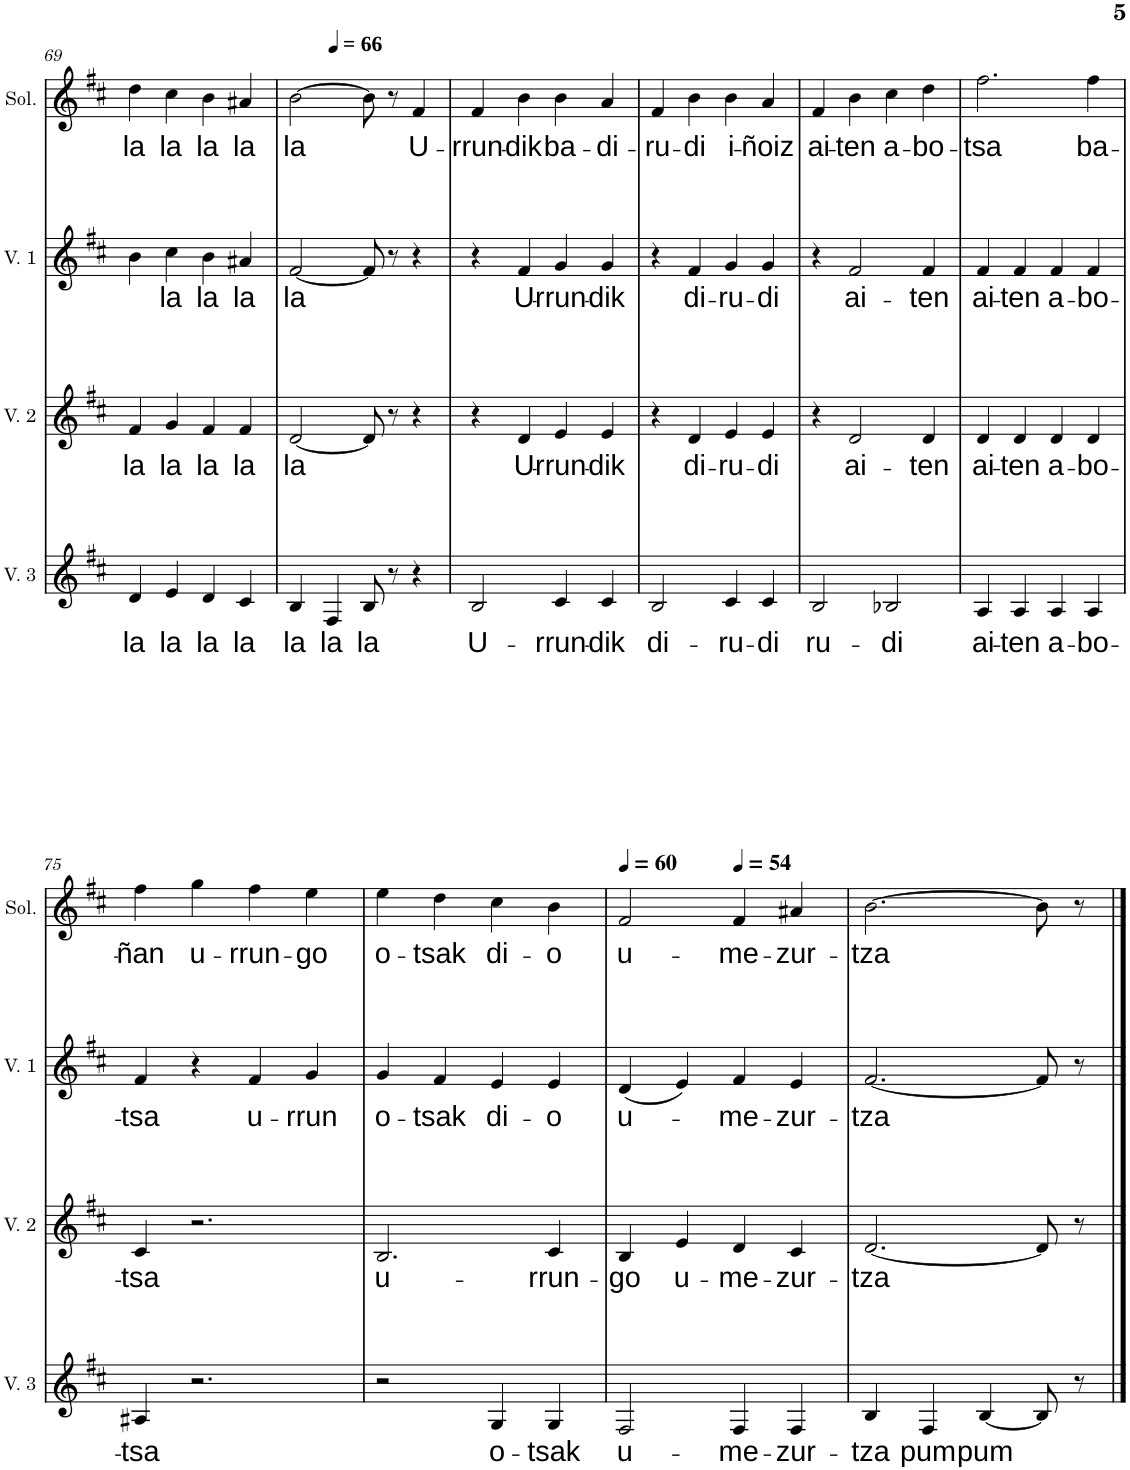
**kern	**text	**kern	**text	**kern	**text	**kern	**text
*part4	*part4	*part3	*part3	*part2	*part2	*part1	*part1
*staff4	*staff4	*staff3	*staff3	*staff2	*staff2	*staff1	*staff1
*I"Voix 3	*	*I"Voix 2	*	*I"Voix 1	*	*I"Solo	*
*I'V. 3	*	*I'V. 2	*	*I'V. 1	*	*I'Sol.	*
!!LO:PB:g=z
*clefG2	*	*clefG2	*	*clefG2	*	*clefG2	*
*k[f#c#]	*	*k[f#c#]	*	*k[f#c#]	*	*k[f#c#]	*
*M4/4	*	*M4/4	*	*M4/4	*	*M4/4	*
=69	=69	=69	=69	=69	=69	=69	=69
!	!LO:LY:b	!	!LO:LY:b	!	!	!	!LO:LY:b
4d/	la	4f#/	la	4b\	.	4dd\	la
!	!LO:LY:b	!	!LO:LY:b	!	!LO:LY:b	!	!LO:LY:b
4e/	la	4g/	la	4cc#\	la	4cc#\	la
!	!LO:LY:b	!	!LO:LY:b	!	!LO:LY:b	!	!LO:LY:b
4d/	la	4f#/	la	4b\	la	4b\	la
!	!LO:LY:b	!	!LO:LY:b	!	!LO:LY:b	!	!LO:LY:b
4c#/	la	4f#/	la	4a#X/	la	4a#X/	la
=70	=70	=70	=70	=70	=70	=70	=70
!	!LO:LY:b	!	!LO:LY:b	!	!LO:LY:b	!	!LO:LY:b
*	*	*	*	*	*	*^	*
4B/	la	[2d/	la	[2f#/	la	[2b\	4ryy	la
*	*	*	*	*	*	*MM66	*	*
!	!LO:LY:b	!	!	!	!	!	!	!
4F#/	la	.	.	.	.	.	2.ryy	.
!	!LO:LY:b	!	!	!	!	!	!	!
8B/	la	8d/]	.	8f#/]	.	8b\]	.	.
8r	.	8r	.	8r	.	8r	.	.
!	!	!	!	!	!	!	!	!LO:LY:b
4r	.	4r	.	4r	.	4f#/	.	U-
=71	=71	=71	=71	=71	=71	=71	=71	=71
!	!LO:LY:b	!	!	!	!	!	!	!LO:LY:b
*	*	*	*	*	*	*v	*v	*
2B/	U-	4r	.	4r	.	4f#/	-rrun-
!	!	!	!LO:LY:b	!	!LO:LY:b	!	!LO:LY:b
.	.	4d/	U-	4f#/	U-	4b\	-dik
!	!LO:LY:b	!	!LO:LY:b	!	!LO:LY:b	!	!LO:LY:b
4c#/	-rrun-	4e/	-rrun-	4g/	-rrun-	4b\	ba-
!	!LO:LY:b	!	!LO:LY:b	!	!LO:LY:b	!	!LO:LY:b
4c#/	-dik	4e/	-dik	4g/	-dik	4a/	-di-
=72	=72	=72	=72	=72	=72	=72	=72
!	!LO:LY:b	!	!	!	!	!	!LO:LY:b
2B/	-di-	4r	.	4r	.	4f#/	-ru-
!	!	!	!LO:LY:b	!	!LO:LY:b	!	!LO:LY:b
.	.	4d/	-di-	4f#/	-di-	4b\	-di
!	!LO:LY:b	!	!LO:LY:b	!	!LO:LY:b	!	!LO:LY:b
4c#/	-ru-	4e/	-ru-	4g/	-ru-	4b\	i-
!	!LO:LY:b	!	!LO:LY:b	!	!LO:LY:b	!	!LO:LY:b
4c#/	-di	4e/	-di	4g/	-di	4a/	-ñoiz
=73	=73	=73	=73	=73	=73	=73	=73
!	!LO:LY:b	!	!	!	!	!	!LO:LY:b
2B/	-ru-	4r	.	4r	.	4f#/	ai-
!	!	!	!LO:LY:b	!	!LO:LY:b	!	!LO:LY:b
.	.	2d/	ai-	2f#/	ai-	4b\	-ten
!	!LO:LY:b	!	!	!	!	!	!LO:LY:b
2B-X/	-di	.	.	.	.	4cc#\	a-
!	!	!	!LO:LY:b	!	!LO:LY:b	!	!LO:LY:b
.	.	4d/	-ten	4f#/	-ten	4dd\	-bo-
=74	=74	=74	=74	=74	=74	=74	=74
!	!LO:LY:b	!	!LO:LY:b	!	!LO:LY:b	!	!LO:LY:b
4A/	ai-	4d/	ai-	4f#/	ai-	2.ff#\	-tsa
!	!LO:LY:b	!	!LO:LY:b	!	!LO:LY:b	!	!
4A/	-ten	4d/	-ten	4f#/	-ten	.	.
!	!LO:LY:b	!	!LO:LY:b	!	!LO:LY:b	!	!
4A/	a-	4d/	a-	4f#/	a-	.	.
!	!LO:LY:b	!	!LO:LY:b	!	!LO:LY:b	!	!LO:LY:b
4A/	-bo-	4d/	-bo-	4f#/	-bo-	4ff#\	ba-
!!LO:LB:g=z
=75	=75	=75	=75	=75	=75	=75	=75
!	!LO:LY:b	!	!LO:LY:b	!	!LO:LY:b	!	!LO:LY:b
4A#X/	-tsa	4c#/	-tsa	4f#/	-tsa	4ff#\	-ñan
!	!	!	!	!	!	!	!LO:LY:b
2.r	.	2.r	.	4r	.	4gg\	u-
!	!	!	!	!	!LO:LY:b	!	!LO:LY:b
.	.	.	.	4f#/	u-	4ff#\	-rrun-
!	!	!	!	!	!LO:LY:b	!	!LO:LY:b
.	.	.	.	4g/	-rrun	4ee\	-go
=76	=76	=76	=76	=76	=76	=76	=76
!	!	!	!LO:LY:b	!	!LO:LY:b	!	!LO:LY:b
2r	.	2.B/	u-	4g/	o-	4ee\	o-
!	!	!	!	!	!LO:LY:b	!	!LO:LY:b
.	.	.	.	4f#/	-tsak	4dd\	-tsak
!	!LO:LY:b	!	!	!	!LO:LY:b	!	!LO:LY:b
4G/	o-	.	.	4e/	di-	4cc#\	di-
!	!LO:LY:b	!	!LO:LY:b	!	!LO:LY:b	!	!LO:LY:b
4G/	-tsak	4c#/	-rrun-	4e/	-o	4b\	-o
=77	=77	=77	=77	=77	=77	=77	=77
*	*	*	*	*	*	*MM60	*
!	!LO:LY:b	!	!LO:LY:b	!	!LO:LY:b	!	!LO:LY:b
2F#/	u-	4B/	-go	(4d/	u-	2f#/	u-
!	!	!	!LO:LY:b	!	!	!	!
.	.	4e/	u-	4e/)	.	.	.
*	*	*	*	*	*	*MM54	*
!	!LO:LY:b	!	!LO:LY:b	!	!LO:LY:b	!	!LO:LY:b
4F#/	-me-	4d/	-me-	4f#/	-me-	4f#/	-me-
!	!LO:LY:b	!	!LO:LY:b	!	!LO:LY:b	!	!LO:LY:b
4F#/	-zur-	4c#/	-zur-	4e/	-zur-	4a#X/	-zur-
=78	=78	=78	=78	=78	=78	=78	=78
!	!LO:LY:b	!	!LO:LY:b	!	!LO:LY:b	!	!LO:LY:b
4B/	-tza	[2.d/	-tza	[2.f#/	-tza	[2.b\	-tza
!	!LO:LY:b	!	!	!	!	!	!
4F#/	pum	.	.	.	.	.	.
!	!LO:LY:b	!	!	!	!	!	!
[4B/	pum	.	.	.	.	.	.
8B/]	.	8d/]	.	8f#/]	.	8b\]	.
8r	.	8r	.	8r	.	8r	.
==	==	==	==	==	==	==	==
*-	*-	*-	*-	*-	*-	*-	*-
